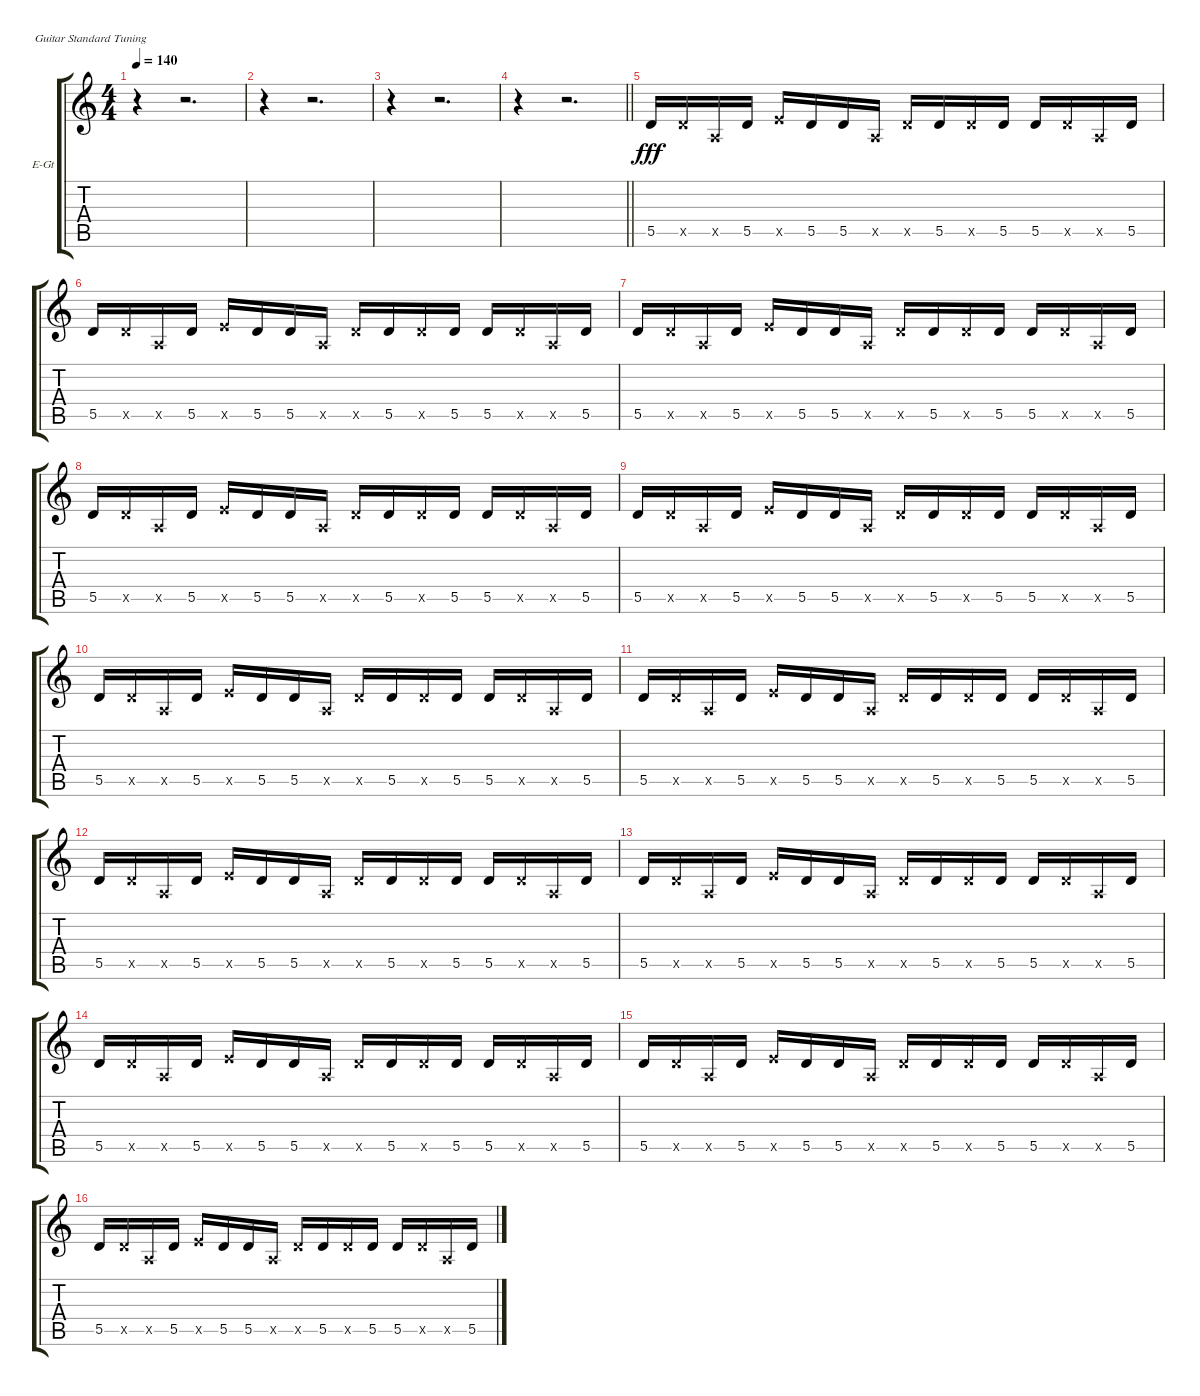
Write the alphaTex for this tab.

\bracketExtendMode groupsimilarinstruments
\firstSystemTrackNameOrientation horizontal
\otherSystemsTrackNameOrientation horizontal
\track ("Josh 2" "E-Gt") {instrument electricguitarclean}
\staff {score tabs}
\tuning (E4 B3 G3 D3 A2 E2)
\ts (4 4)
\tempo 140
\clef g2
\ks c
r.4{dy f} r.2{d} |
r.4 r.2{d} |
r.4 r.2{d} |
\barLineRight lightlight
r.4 r.2{d} |
5.5.16{dy fff} 5.5{x}.16 0.5{x}.16 5.5.16 7.5{x}.16 5.5.16 5.5.16 0.5{x}.16 5.5{x}.16 5.5.16 5.5{x}.16 5.5.16 5.5.16 5.5{x}.16 0.5{x}.16 5.5.16 |
5.5.16 5.5{x}.16 0.5{x}.16 5.5.16 7.5{x}.16 5.5.16 5.5.16 0.5{x}.16 5.5{x}.16 5.5.16 5.5{x}.16 5.5.16 5.5.16 5.5{x}.16 0.5{x}.16 5.5.16 |
5.5.16 5.5{x}.16 0.5{x}.16 5.5.16 7.5{x}.16 5.5.16 5.5.16 0.5{x}.16 5.5{x}.16 5.5.16 5.5{x}.16 5.5.16 5.5.16 5.5{x}.16 0.5{x}.16 5.5.16 |
5.5.16 5.5{x}.16 0.5{x}.16 5.5.16 7.5{x}.16 5.5.16 5.5.16 0.5{x}.16 5.5{x}.16 5.5.16 5.5{x}.16 5.5.16 5.5.16 5.5{x}.16 0.5{x}.16 5.5.16 |
5.5.16 5.5{x}.16 0.5{x}.16 5.5.16 7.5{x}.16 5.5.16 5.5.16 0.5{x}.16 5.5{x}.16 5.5.16 5.5{x}.16 5.5.16 5.5.16 5.5{x}.16 0.5{x}.16 5.5.16 |
5.5.16 5.5{x}.16 0.5{x}.16 5.5.16 7.5{x}.16 5.5.16 5.5.16 0.5{x}.16 5.5{x}.16 5.5.16 5.5{x}.16 5.5.16 5.5.16 5.5{x}.16 0.5{x}.16 5.5.16 |
5.5.16 5.5{x}.16 0.5{x}.16 5.5.16 7.5{x}.16 5.5.16 5.5.16 0.5{x}.16 5.5{x}.16 5.5.16 5.5{x}.16 5.5.16 5.5.16 5.5{x}.16 0.5{x}.16 5.5.16 |
5.5.16 5.5{x}.16 0.5{x}.16 5.5.16 7.5{x}.16 5.5.16 5.5.16 0.5{x}.16 5.5{x}.16 5.5.16 5.5{x}.16 5.5.16 5.5.16 5.5{x}.16 0.5{x}.16 5.5.16 |
5.5.16 5.5{x}.16 0.5{x}.16 5.5.16 7.5{x}.16 5.5.16 5.5.16 0.5{x}.16 5.5{x}.16 5.5.16 5.5{x}.16 5.5.16 5.5.16 5.5{x}.16 0.5{x}.16 5.5.16 |
5.5.16 5.5{x}.16 0.5{x}.16 5.5.16 7.5{x}.16 5.5.16 5.5.16 0.5{x}.16 5.5{x}.16 5.5.16 5.5{x}.16 5.5.16 5.5.16 5.5{x}.16 0.5{x}.16 5.5.16 |
5.5.16 5.5{x}.16 0.5{x}.16 5.5.16 7.5{x}.16 5.5.16 5.5.16 0.5{x}.16 5.5{x}.16 5.5.16 5.5{x}.16 5.5.16 5.5.16 5.5{x}.16 0.5{x}.16 5.5.16 |
5.5.16 5.5{x}.16 0.5{x}.16 5.5.16 7.5{x}.16 5.5.16 5.5.16 0.5{x}.16 5.5{x}.16 5.5.16 5.5{x}.16 5.5.16 5.5.16 5.5{x}.16 0.5{x}.16 5.5.16
